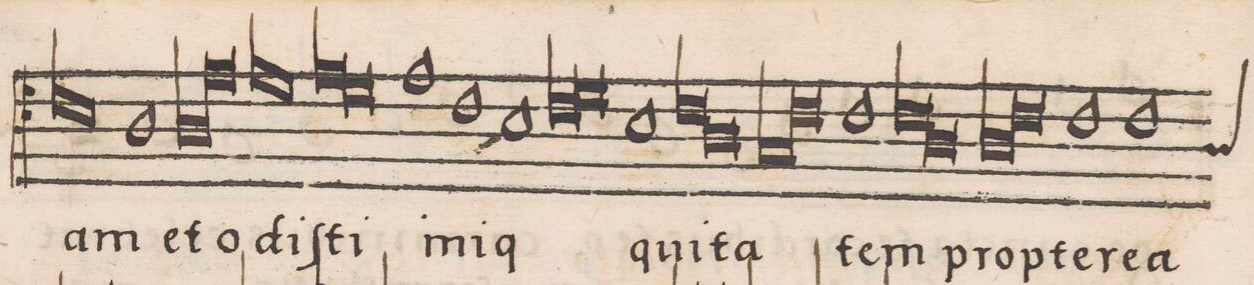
**kern	**text
*I"TENOR	*
*clefC4	*
*k[]	*
*met(C|)	*
*M2/1	*
1c	-am
=11-	=11-
1B	.
*Xlig	*
1A	et
=12-	=12-
*lig	*
1A	o-
1e	.
*Xlig	*
=13-	=13-
*lig	*
1e	-di-
1d	.
*Xlig	*
=14-	=14-
*lig	*
1e	-ſti
1d	.
*Xlig	*
=15-	=15-
1e	i-
1c	-niq-
=16-	=16-
1B	.
*lig	*
1c	.
=17-	=17-
1d	.
*Xlig	*
1B	-qui-
=18-	=18-
*lig	*
1c	-ta-
1A	.
*Xlig	*
=19-	=19-
*lig	*
1G	.
1c	.
*Xlig	*
=20-	=20-
1c	-tem
*lig	*
1c	prop-
=21-	=21-
1A	.
*Xlig	*
*lig	*
1A	-ter-
=22-	=22-
1c	.
*Xlig	*
1c	-e-
=23-	=23-
*custos:A	*
1c	-a
*lig	*
*-	*-
